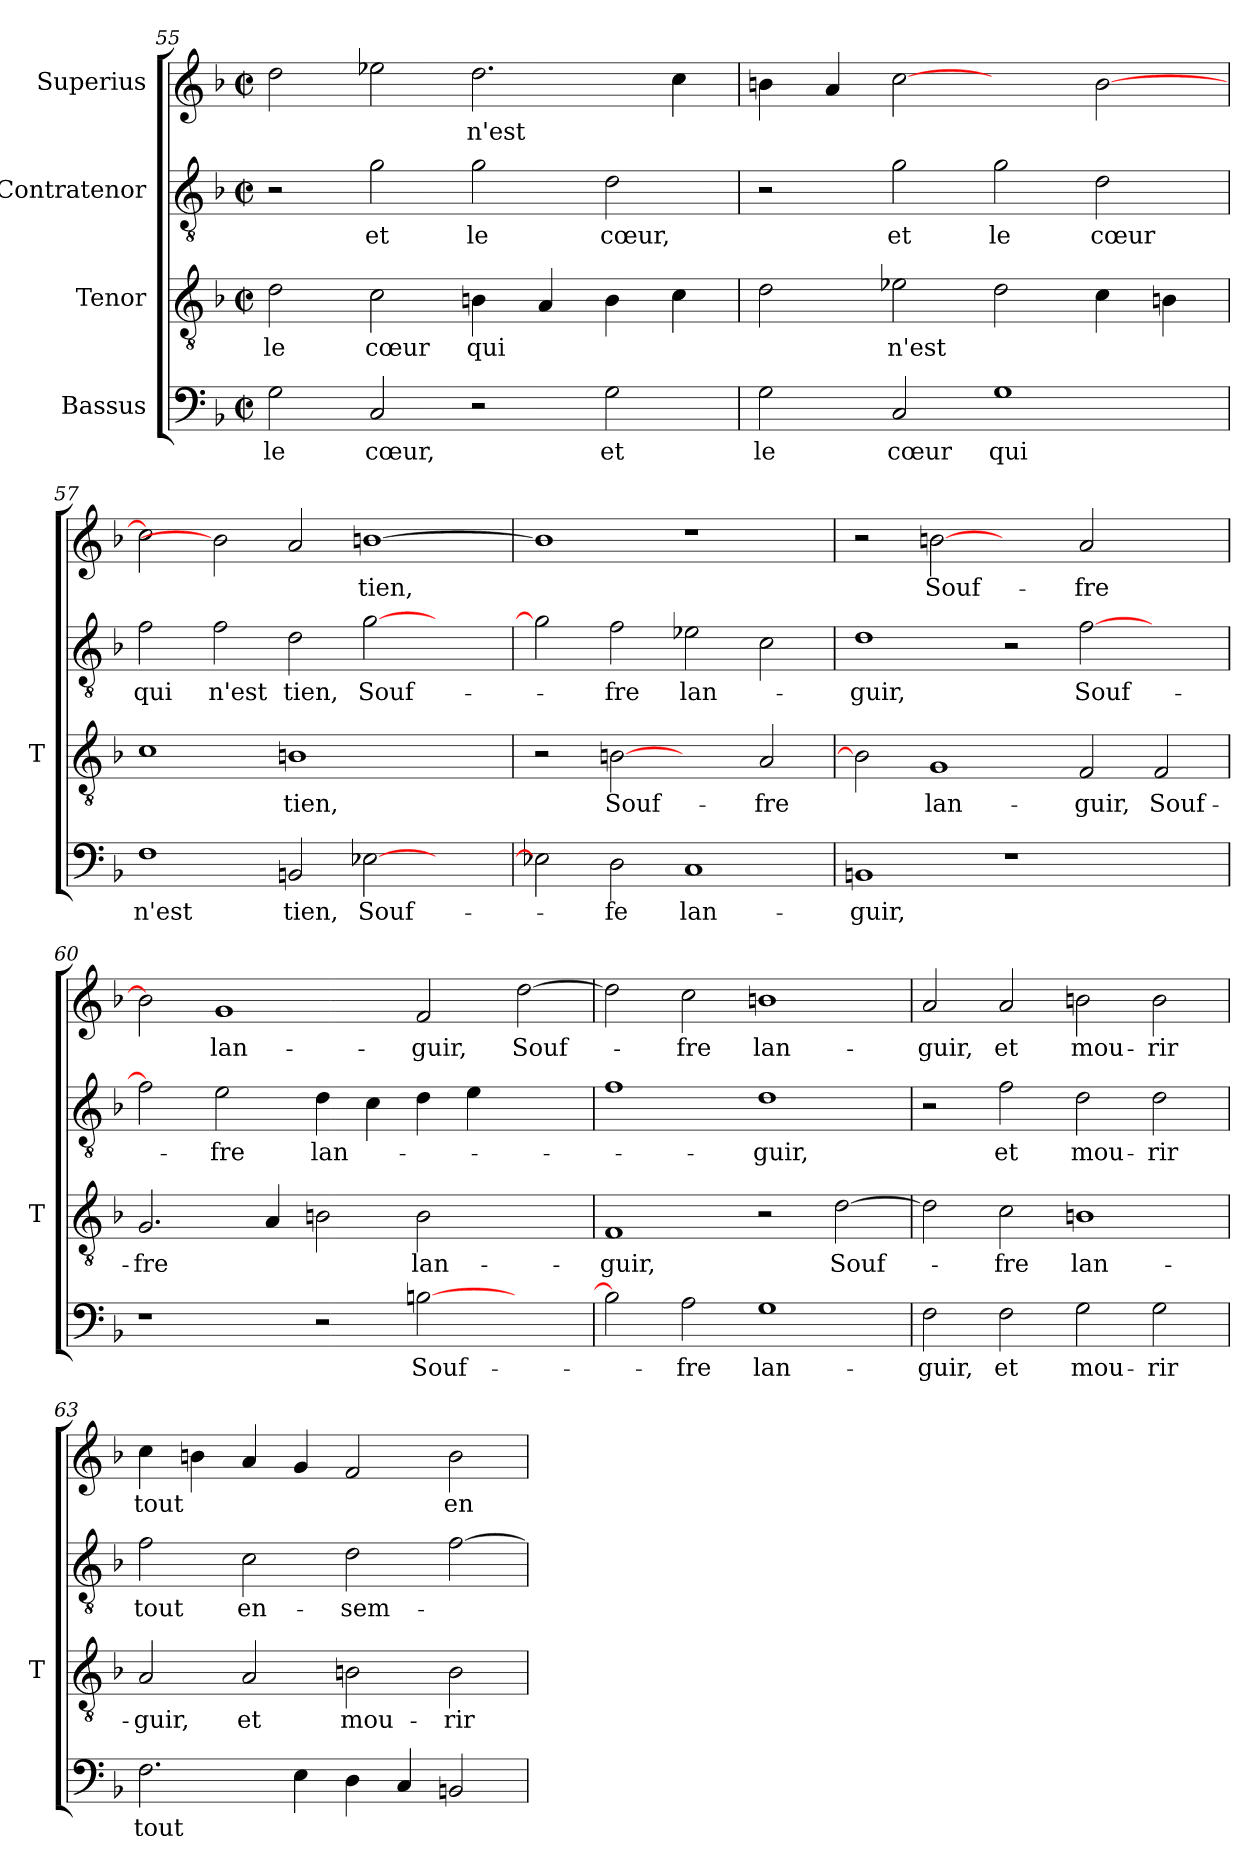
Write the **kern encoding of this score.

**kern	**text	**kern	**text	**kern	**text	**kern	**text
*part4	*part4	*part3	*part3	*part2	*part2	*part1	*part1
*staff4	*staff4	*staff3	*staff3	*staff2	*staff2	*staff1	*staff1
*I"Bassus	*	*I"Tenor	*	*I"Contratenor	*	*I"Superius	*
*	*	*I'T	*	*	*	*	*
*clefF4	*	*clefGv2	*	*clefGv2	*	*clefG2	*
*k[b-]	*	*k[b-]	*	*k[b-]	*	*k[b-]	*
*F:	*	*F:	*	*F:	*	*F:	*
*M2/2	*	*M2/2	*	*M2/2	*	*M2/2	*
*met(c|)	*	*met(c|)	*	*met(c|)	*	*met(c|)	*
=55	=55	=55	=55	=55	=55	=55	=55
2G	-le	2d	-le	2r	.	2dd	.
2C	-cœur,	2c	-cœur	2g	-et	2ee-X	.
2r	.	4B	-qui	2g	-le	2.dd	-n'est
.	.	4A	.	.	.	.	.
2G	-et	4B	.	2d	-cœur,	.	.
.	.	4c	.	.	.	4cc	.
=56	=56	=56	=56	=56	=56	=56	=56
2G	-le	2d	.	2r	.	4b	.
.	.	.	.	.	.	4a	.
2C	-cœur	2e-X	-n'est	2g	-et	[2cc	.
1G	-qui	2d	.	2g	-le	2ryy	.
.	.	4c	.	2d	-cœur	[2b	.
.	.	4B	.	.	.	.	.
=57	=57	=57	=57	=57	=57	=57	=57
1F	-n'est	1c	.	2f	-qui	2cc]	.
.	.	.	.	2f	-n'est	2b]	.
2BB	-tien,	1B	-tien,	2d	-tien,	2a	.
[2E-X	Souf-	.	.	[2g	Souf-	[1b	-tien,
2ryy	.	2ryy	.	2ryy	.	.	.
!!LO:PB:g=z
=58	=58	=58	=58	=58	=58	=58	=58
2E-X]	.	2r	.	2g]	.	1b]	.
2D	-fe	[2B	Souf-	2f	-fre	.	.
1C	lan-	2ryy	.	2e-X	lan-	1r	.
.	.	2A	-fre	2c	.	.	.
=59	=59	=59	=59	=59	=59	=59	=59
1BB	-guir,	2B]	.	1d	-guir,	2r	.
.	.	1G	lan-	.	.	[2b	Souf-
1r	.	.	.	2r	.	2ryy	.
.	.	2F	-guir,	[2f	Souf-	2a	-fre
2ryy	.	2F	Souf-	2ryy	.	2ryy	.
=60	=60	=60	=60	=60	=60	=60	=60
1r	.	2.G	-fre	2f]	.	2b]	.
.	.	.	.	2e	-fre	1g	lan-
.	.	4A	.	.	.	.	.
2r	.	2B	.	4d	lan-	.	.
.	.	.	.	4c	.	.	.
[2B	Souf-	2B	lan-	4d	.	2f	-guir,
.	.	.	.	4e	.	.	.
2ryy	.	2ryy	.	2ryy	.	[2dd	Souf-
=61	=61	=61	=61	=61	=61	=61	=61
2B]	.	1F	-guir,	1f	.	2dd]	.
2A	-fre	.	.	.	.	2cc	-fre
1G	lan-	2r	.	1d	-guir,	1b	lan-
.	.	[2d	Souf-	.	.	.	.
=62	=62	=62	=62	=62	=62	=62	=62
2F	-guir,	2d]	.	2r	.	2a	-guir,
2F	-et	2c	-fre	2f	-et	2a	-et
2G	mou-	1B	lan-	2d	mou-	2b	mou-
2G	-rir	.	.	2d	-rir	2b	-rir
=63	=63	=63	=63	=63	=63	=63	=63
2.F	-tout	2A	-guir,	2f	-tout	4cc	-tout
.	.	.	.	.	.	4b	.
.	.	2A	-et	2c	en-	4a	.
4E	.	.	.	.	.	4g	.
4D	.	2B	mou-	2d	sem-	2f	.
4C	.	.	.	.	.	.	.
2BB	.	2B	-rir	[2f	.	2b	en-
=	=	=	=	=	=	=	=
*-	*-	*-	*-	*-	*-	*-	*-
